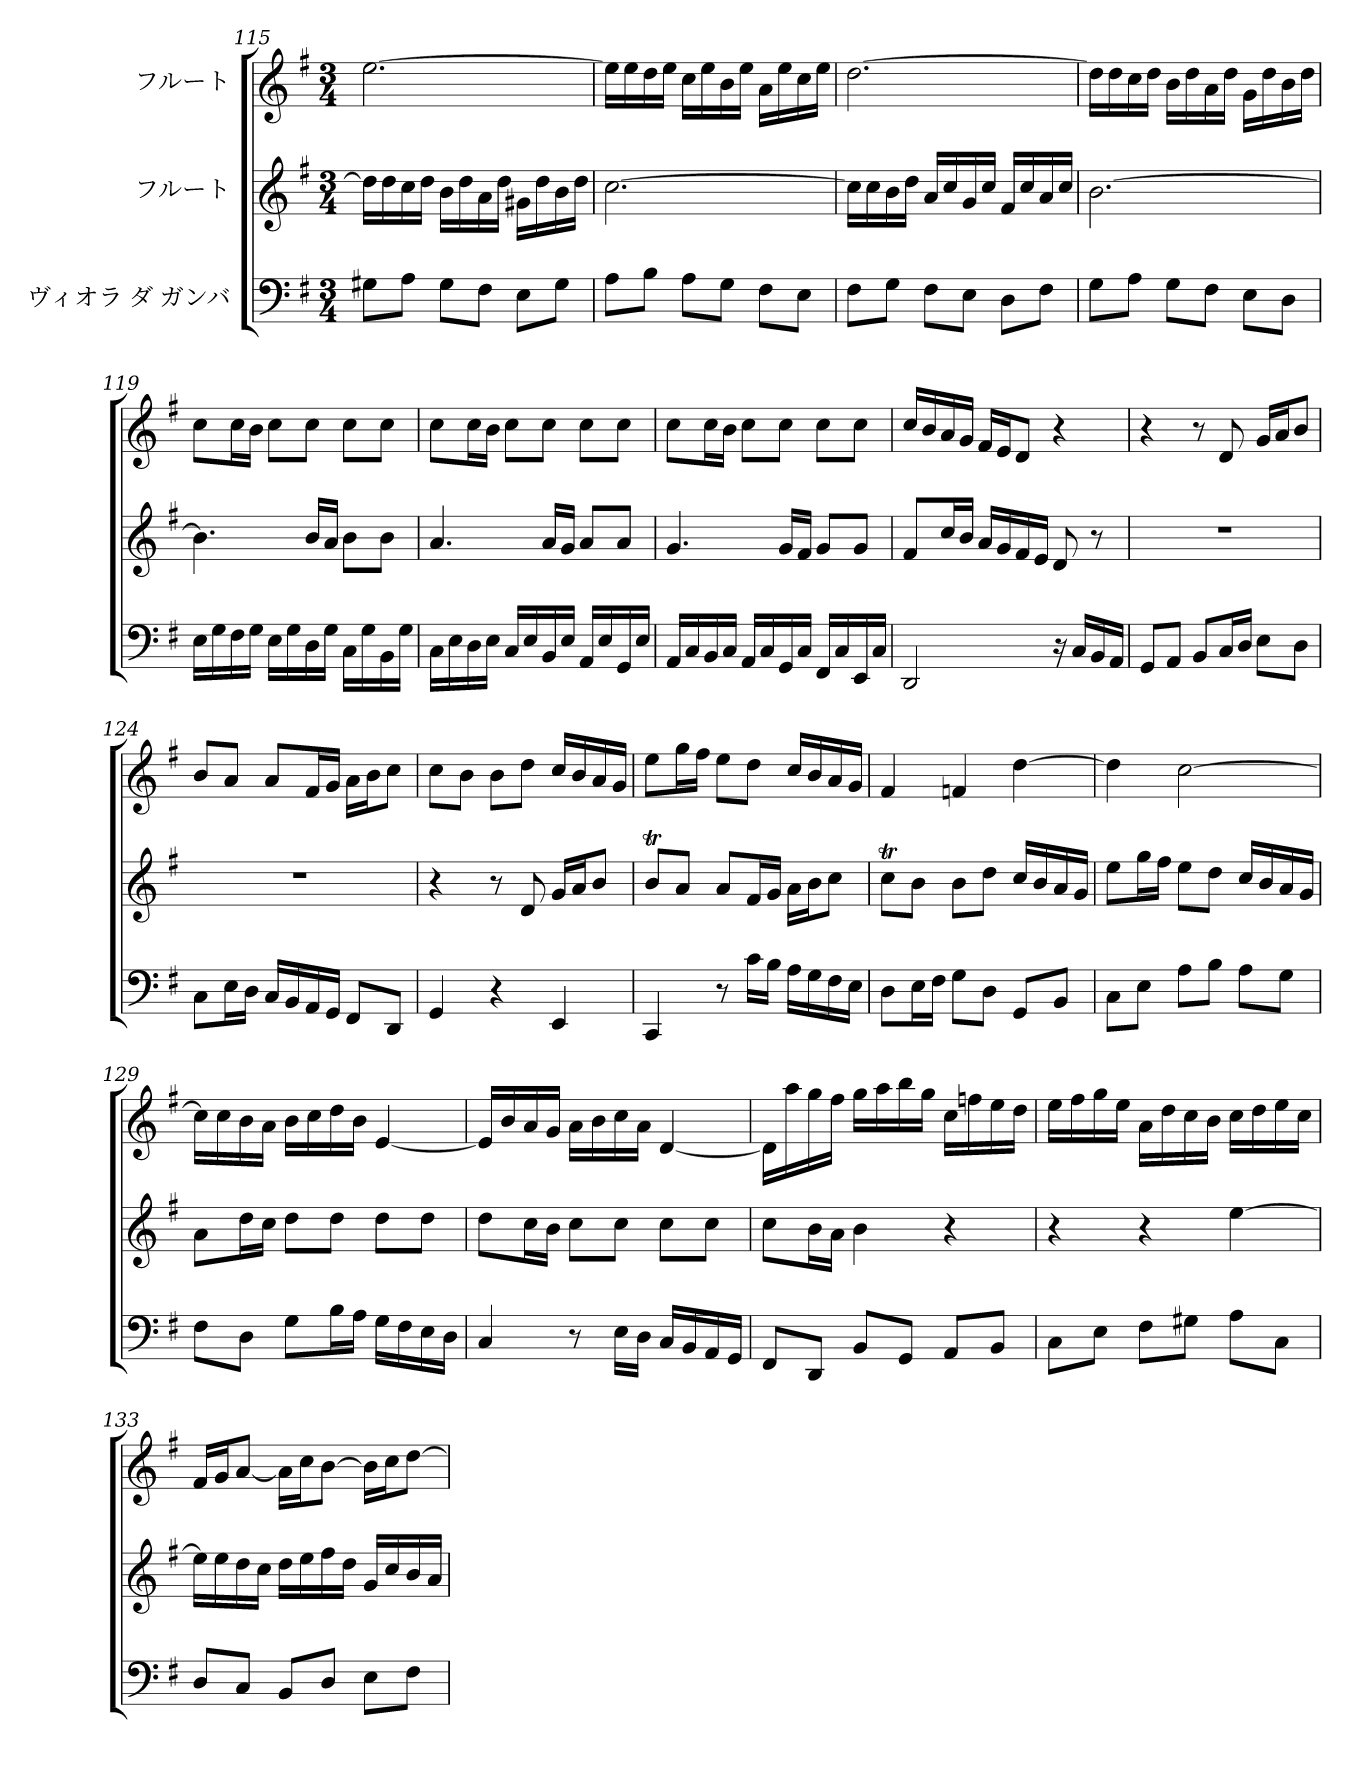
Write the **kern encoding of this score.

**kern	**kern	**kern
*part3	*part2	*part1
*staff3	*staff2	*staff1
*I"ヴィオラ ダ ガンバ	*I"フルート	*I"フルート
*clefF4	*clefG2	*clefG2
*k[f#]	*k[f#]	*k[f#]
*M3/4	*M3/4	*M3/4
=115	=115	=115
8G#X\L	16dd\LL]	[2.ee\
.	16dd\	.
8A\J	16cc\	.
.	16dd\JJ	.
8G#\L	16b\LL	.
.	16dd\	.
8F#\J	16a\	.
.	16dd\JJ	.
8E\L	16g#X\LL	.
.	16dd\	.
8G#\J	16b\	.
.	16dd\JJ	.
=116	=116	=116
8A\L	[2.cc\	16ee\LL]
.	.	16ee\
8B\J	.	16dd\
.	.	16ee\JJ
8A\L	.	16cc\LL
.	.	16ee\
8G\J	.	16b\
.	.	16ee\JJ
8F#\L	.	16a\LL
.	.	16ee\
8E\J	.	16cc\
.	.	16ee\JJ
=117	=117	=117
8F#\L	16cc\LL]	[2.dd\
.	16cc\	.
8G\J	16b\	.
.	16dd\JJ	.
8F#\L	16a/LL	.
.	16cc/	.
8E\J	16g/	.
.	16cc/JJ	.
8D\L	16f#/LL	.
.	16cc/	.
8F#\J	16a/	.
.	16cc/JJ	.
!!LO:PB:g=z
=118	=118	=118
8G\L	[2.b\	16dd\LL]
.	.	16dd\
8A\J	.	16cc\
.	.	16dd\JJ
8G\L	.	16b\LL
.	.	16dd\
8F#\J	.	16a\
.	.	16dd\JJ
8E\L	.	16g\LL
.	.	16dd\
8D\J	.	16b\
.	.	16dd\JJ
=119	=119	=119
16E\LL	4.b\]	8cc\L
16G\	.	.
16F#\	.	16cc\L
16G\JJ	.	16b\JJ
16E\LL	.	8cc\L
16G\	.	.
16D\	16b/LL	8cc\J
16G\JJ	16a/JJ	.
16C\LL	8b\L	8cc\L
16G\	.	.
16BB\	8b\J	8cc\J
16G\JJ	.	.
=120	=120	=120
16C\LL	4.a/	8cc\L
16E\	.	.
16D\	.	16cc\L
16E\JJ	.	16b\JJ
16C/LL	.	8cc\L
16E/	.	.
16BB/	16a/LL	8cc\J
16E/JJ	16g/JJ	.
16AA/LL	8a/L	8cc\L
16E/	.	.
16GG/	8a/J	8cc\J
16E/JJ	.	.
=121	=121	=121
16AA/LL	4.g/	8cc\L
16C/	.	.
16BB/	.	16cc\L
16C/JJ	.	16b\JJ
16AA/LL	.	8cc\L
16C/	.	.
16GG/	16g/LL	8cc\J
16C/JJ	16f#/JJ	.
16FF#/LL	8g/L	8cc\L
16C/	.	.
16EE/	8g/J	8cc\J
16C/JJ	.	.
!!LO:LB:g=z
=122	=122	=122
2DD/	8f#/L	16cc/LL
.	.	16b/
.	16cc/L	16a/
.	16b/JJ	16g/JJ
.	16a/LL	16f#/LL
.	16g/	16e/J
.	16f#/	8d/J
.	16e/JJ	.
16r	8d/	4r
16C/LL	.	.
16BB/	8r	.
16AA/JJ	.	.
=123	=123	=123
8GG/L	2.r	4r
8AA/J	.	.
8BB/L	.	8r
16C/L	.	8d/
16D/JJ	.	.
8E\L	.	16g/LL
.	.	16a/J
8D\J	.	8b/J
=124	=124	=124
8C\L	2.r	8b/L
16E\L	.	8a/J
16D\JJ	.	.
16C/LL	.	8a/L
16BB/	.	.
16AA/	.	16f#/L
16GG/JJ	.	16g/JJ
8FF#/L	.	16a\LL
.	.	16b\J
8DD/J	.	8cc\J
=125	=125	=125
4GG/	4r	8cc\L
.	.	8b\J
4r	8r	8b\L
.	8d/	8dd\J
4EE/	16g/LL	16cc/LL
.	16a/J	16b/
.	8b/J	16a/
.	.	16g/JJ
=126	=126	=126
4CC/	8bt/L	8ee\L
.	8a/J	16gg\L
.	.	16ff#\JJ
8r	8a/L	8ee\L
16c\LL	16f#/L	8dd\J
16B\JJ	16g/JJ	.
16A\LL	16a\LL	16cc/LL
16G\	16b\J	16b/
16F#\	8cc\J	16a/
16E\JJ	.	16g/JJ
!!LO:LB:g=z
=127	=127	=127
8D\L	8ccT\L	4f#/
16E\L	8b\J	.
16F#\JJ	.	.
8G\L	8b\L	4fn/
8D\J	8dd\J	.
8GG/L	16cc/LL	[4dd\
.	16b/	.
8BB/J	16a/	.
.	16g/JJ	.
=128	=128	=128
8C\L	8ee\L	4dd\]
8E\J	16gg\L	.
.	16ff#\JJ	.
8A\L	8ee\L	[2cc\
8B\J	8dd\J	.
8A\L	16cc/LL	.
.	16b/	.
8G\J	16a/	.
.	16g/JJ	.
=129	=129	=129
8F#\L	8a\L	16cc\LL]
.	.	16cc\
8D\J	16dd\L	16b\
.	16cc\JJ	16a\JJ
8G\L	8dd\L	16b\LL
.	.	16cc\
16B\L	8dd\J	16dd\
16A\JJ	.	16b\JJ
16G\LL	8dd\L	[4e/
16F#\	.	.
16E\	8dd\J	.
16D\JJ	.	.
=130	=130	=130
4C/	8dd\L	16e/LL]
.	.	16b/
.	16cc\L	16a/
.	16b\JJ	16g/JJ
8r	8cc\L	16a\LL
.	.	16b\
16E\LL	8cc\J	16cc\
16D\JJ	.	16a\JJ
16C/LL	8cc\L	[4d/
16BB/	.	.
16AA/	8cc\J	.
16GG/JJ	.	.
!!LO:LB:g=z
=131	=131	=131
8FF#/L	8cc\L	16d\LL]
.	.	16aa\
8DD/J	16b\L	16gg\
.	16a\JJ	16ff#\JJ
8BB/L	4b\	16gg\LL
.	.	16aa\
8GG/J	.	16bb\
.	.	16gg\JJ
8AA/L	4r	16cc\LL
.	.	16ffn\
8BB/J	.	16ee\
.	.	16dd\JJ
=132	=132	=132
8C\L	4r	16ee\LL
.	.	16ff#\
8E\J	.	16gg\
.	.	16ee\JJ
8F#\L	4r	16a\LL
.	.	16dd\
8G#X\J	.	16cc\
.	.	16b\JJ
8A\L	[4ee\	16cc\LL
.	.	16dd\
8C\J	.	16ee\
.	.	16cc\JJ
=133	=133	=133
8D/L	16ee\LL]	16f#/LL
.	16ee\	16g/J
8C/J	16dd\	[8a/J
.	16cc\JJ	.
8BB/L	16dd\LL	16a\LL]
.	16ee\	16cc\J
8D/J	16ff#\	[8b\J
.	16dd\JJ	.
8E\L	16g/LL	16b\LL]
.	16cc/	16cc\J
8F#\J	16b/	[8dd\J
.	16a/JJ	.
=	=	=
*-	*-	*-
